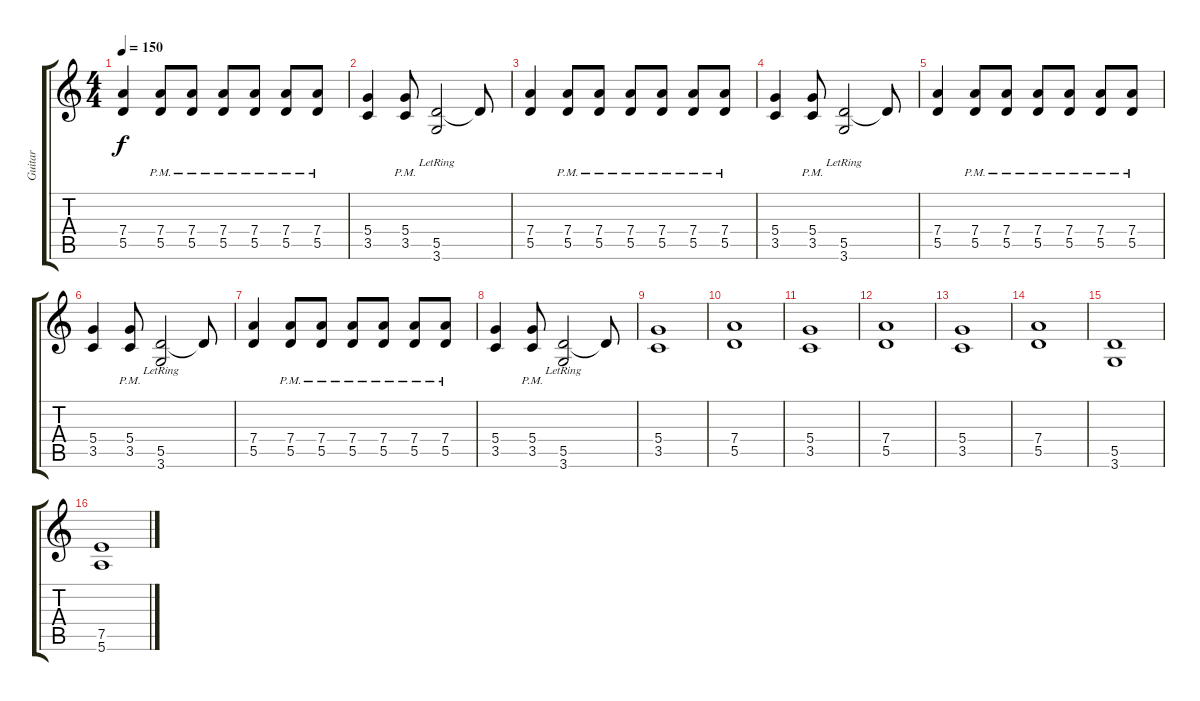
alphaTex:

\track ("Guitar" "Guitar") {instrument overdrivenguitar}
\staff {score tabs}
\tuning (E4 B3 G3 D3 A2 E2) {hide}
\ts (4 4)
\tempo 150
\clef g2
\ks c
(7.4 5.5).4{dy f} (7.4{pm} 5.5).8 (7.4{pm} 5.5).8 (7.4{pm} 5.5).8 (7.4{pm} 5.5).8 (7.4{pm} 5.5).8 (7.4{pm} 5.5).8 |
(5.4 3.5).4 (5.4{pm} 3.5).8 (5.5{lr} 3.6).2 5.5{t}.8 |
(7.4 5.5).4 (7.4{pm} 5.5).8 (7.4{pm} 5.5).8 (7.4{pm} 5.5).8 (7.4{pm} 5.5).8 (7.4{pm} 5.5).8 (7.4{pm} 5.5).8 |
(5.4 3.5).4 (5.4{pm} 3.5).8 (5.5{lr} 3.6).2 5.5{t}.8 |
(7.4 5.5).4 (7.4{pm} 5.5).8 (7.4{pm} 5.5).8 (7.4{pm} 5.5).8 (7.4{pm} 5.5).8 (7.4{pm} 5.5).8 (7.4{pm} 5.5).8 |
(5.4 3.5).4 (5.4{pm} 3.5).8 (5.5{lr} 3.6).2 5.5{t}.8 |
(7.4 5.5).4 (7.4{pm} 5.5).8 (7.4{pm} 5.5).8 (7.4{pm} 5.5).8 (7.4{pm} 5.5).8 (7.4{pm} 5.5).8 (7.4{pm} 5.5).8 |
(5.4 3.5).4 (5.4{pm} 3.5).8 (5.5{lr} 3.6).2 5.5{t}.8 |
(5.4 3.5).1 |
(7.4 5.5).1 |
(5.4 3.5).1 |
(7.4 5.5).1 |
(5.4 3.5).1 |
(7.4 5.5).1 |
(5.5 3.6).1 |
(7.5 5.6).1
